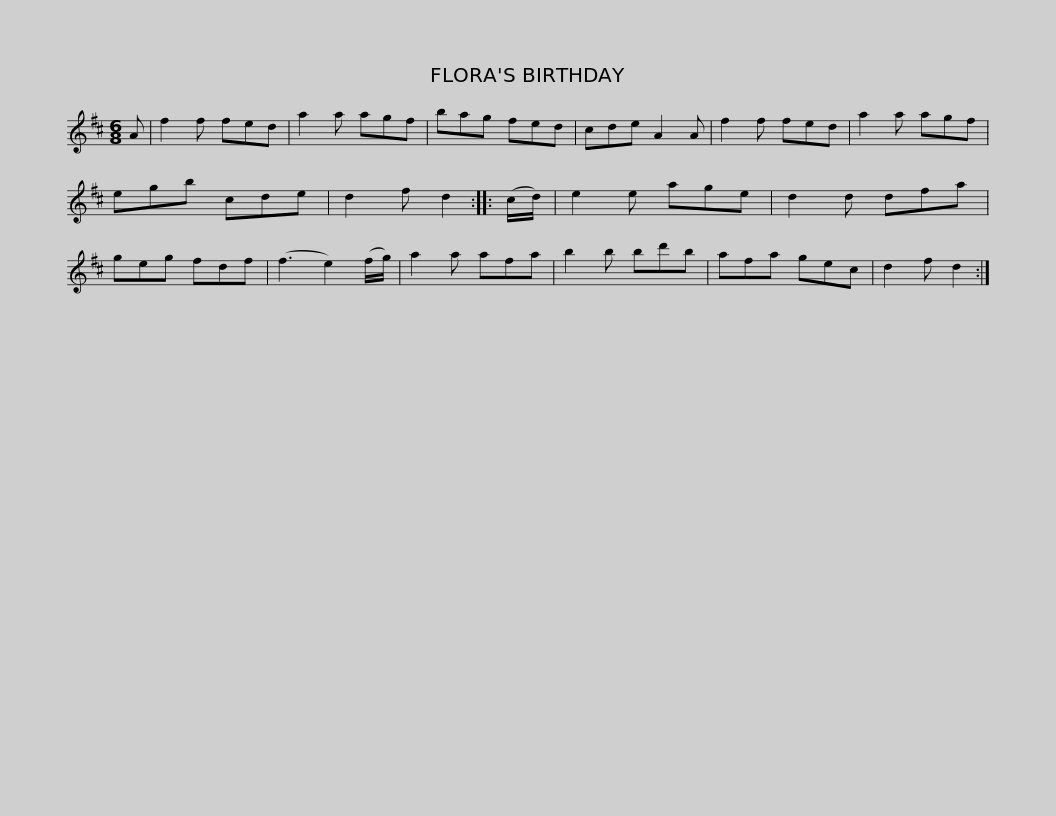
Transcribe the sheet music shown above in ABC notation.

X:1
L:1/8
M:6/8
I:linebreak $
K:D
V:1 treble
V:1
 A | f2 f fed | a2 a agf | bag fed | cde A2 A | %5
 f2 f fed | a2 a agf | egb cde |$ d2 f d2 :: (c/d/) | %10
 e2 e age | d2 d dfa | geg fdf | (f3 e2) (f/g/) | a2 a afa | %15
 b2 b bd'b |$ afa gec | d2 f d2 :| %18
